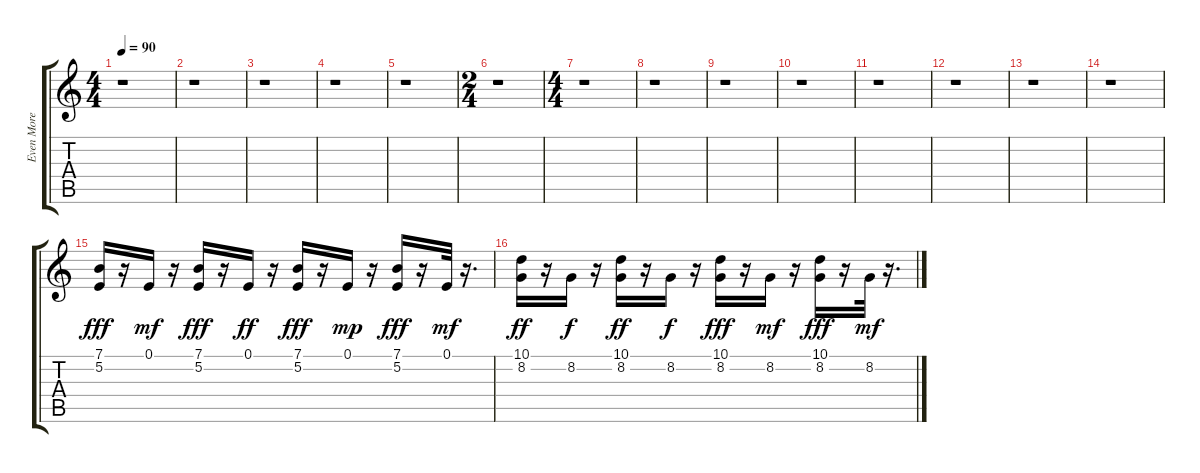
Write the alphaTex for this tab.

\track ("Even More Strings" "Even More ") {instrument pizzicatostrings}
\staff {score tabs}
\tuning (E4 B3 G3 D3 A2 E2) {hide}
\ts (4 4)
\tempo 90
\clef g2
\ks c
r.1{dy f} |
r.1 |
r.1 |
r.1 |
r.1 |
\ts (2 4)
r.1 |
\ts (4 4)
r.1 |
r.1 |
r.1 |
r.1 |
r.1 |
r.1 |
r.1 |
r.1 |
(7.1 5.2).16{dy fff} r.16 0.1.16{dy mf} r.16 (7.1 5.2).16{dy fff} r.16 0.1.16{dy ff} r.16 (7.1 5.2).16{dy fff} r.16 0.1.16{dy mp} r.16 (7.1 5.2).16{dy fff} r.16 0.1.32{dy mf} r.16{d} |
(10.1 8.2).16{dy ff} r.16 8.2.16{dy f} r.16 (10.1 8.2).16{dy ff} r.16 8.2.16{dy f} r.16 (10.1 8.2).16{dy fff} r.16 8.2.16{dy mf} r.16 (10.1 8.2).16{dy fff} r.16 8.2.32{dy mf} r.16{d}
